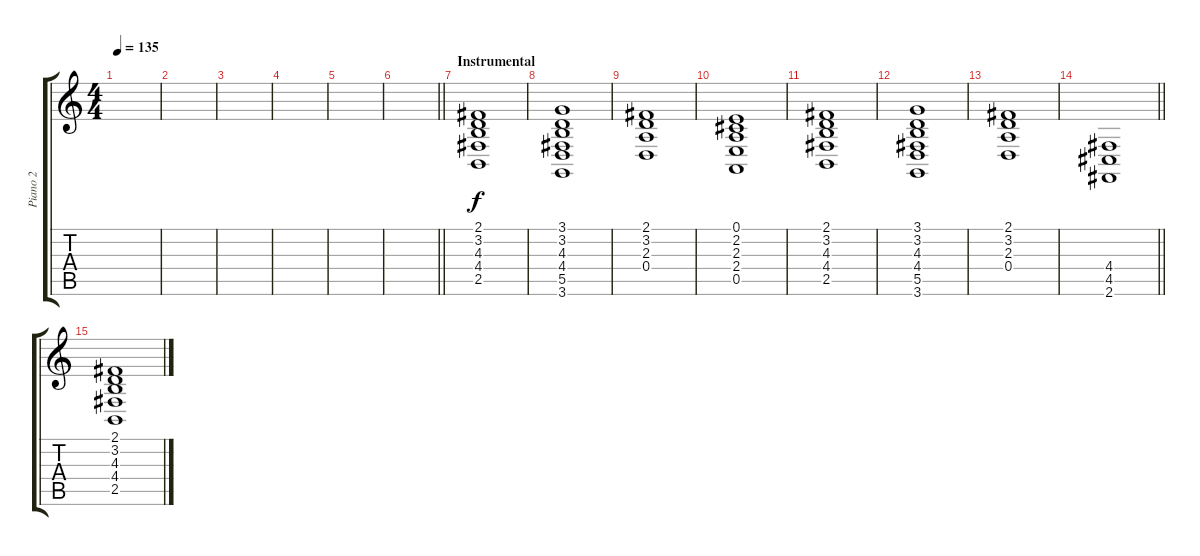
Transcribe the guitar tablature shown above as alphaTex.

\track ("Piano 2" "Piano 2") {instrument brightacousticpiano}
\staff {score tabs}
\tuning (E4 B3 G3 D3 A2 E2) {hide}
\ts (4 4)
\tempo 135
\clef g2
\ks c
|
|
|
|
|
\barLineRight lightlight
|
\section ("" "Instrumental")
(2.1 3.2 4.3 4.4 2.5).1 |
(3.1 3.2 4.3 4.4 5.5 3.6).1 |
(2.1 3.2 2.3 0.4).1 |
(0.1 2.2 2.3 2.4 0.5).1 |
(2.1 3.2 4.3 4.4 2.5).1 |
(3.1 3.2 4.3 4.4 5.5 3.6).1 |
(2.1 3.2 2.3 0.4).1 |
\barLineRight lightlight
(4.4 4.5 2.6).1 |
(2.1 3.2 4.3 4.4 2.5).1
